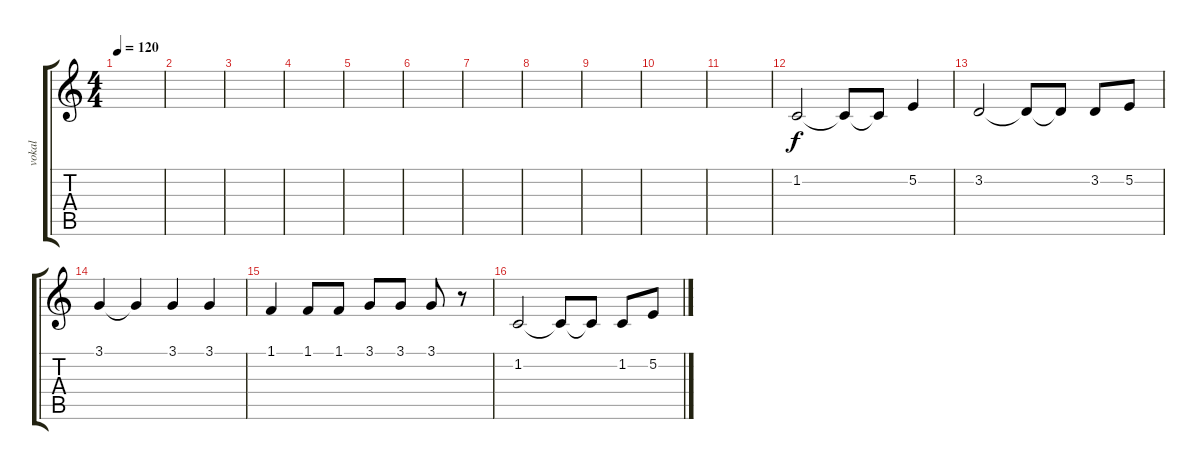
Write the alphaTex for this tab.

\track ("vokal" "vokal") {instrument clarinet}
\staff {score tabs}
\tuning (E4 B3 G3 D3 A2 E2) {hide}
\ts (4 4)
\tempo 120
\clef g2
\ks c
|
|
|
|
|
|
|
|
|
|
|
1.2.2 1.2{t}.8 1.2{t}.8 5.2.4 |
3.2.2 3.2{t}.8 3.2{t}.8 3.2.8 5.2.8 |
3.1.4 3.1{t}.4 3.1.4 3.1.4 |
1.1.4 1.1.8 1.1.8 3.1.8 3.1.8 3.1.8 r.8 |
1.2.2 1.2{t}.8 1.2{t}.8 1.2.8 5.2.8
